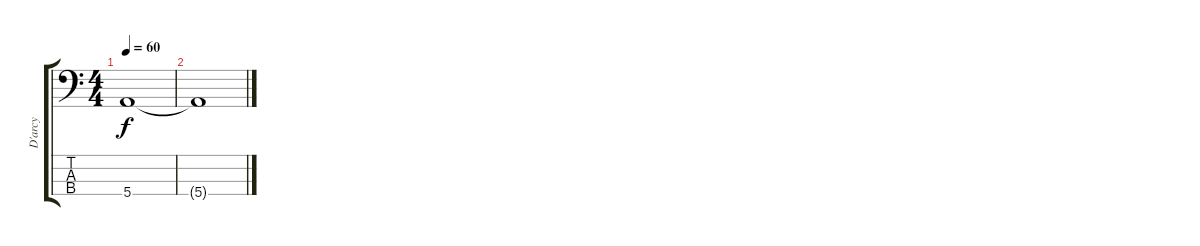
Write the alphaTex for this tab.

\track ("D'arcy" "D'arcy") {instrument electricbasspick}
\staff {score tabs}
\tuning (G2 D2 A1 E1) {hide}
\ts (4 4)
\tempo 60
\clef f4
\ks c
5.4.1{dy f} |
5.4{t}.1
